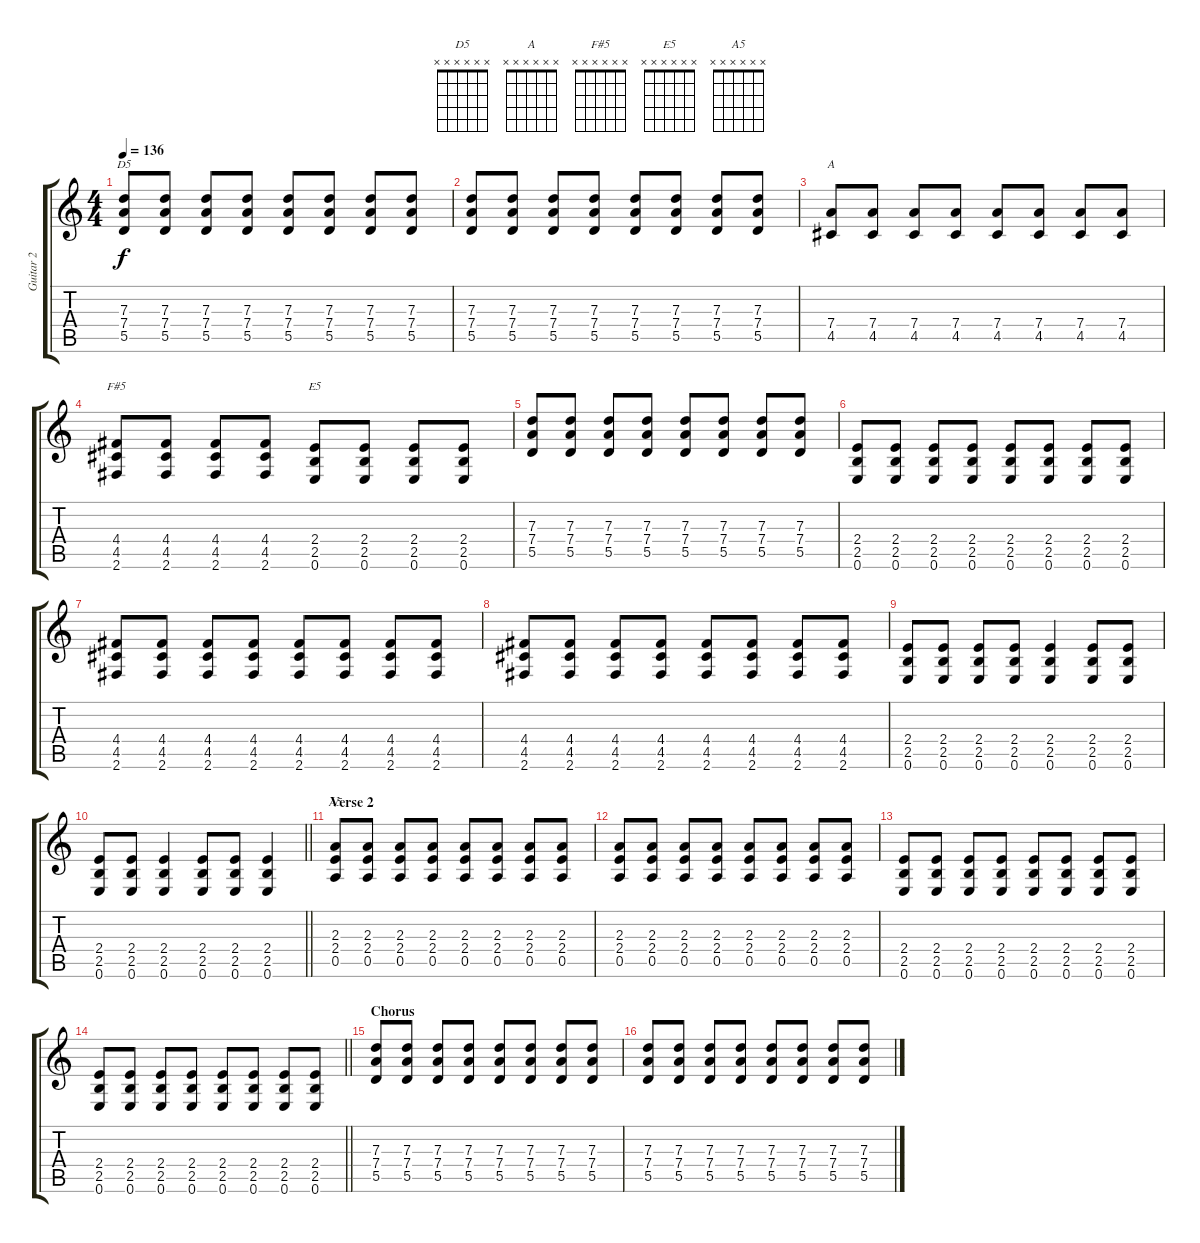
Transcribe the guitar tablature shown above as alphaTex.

\track ("Guitar 2" "Guitar 2") {instrument overdrivenguitar}
\staff {score tabs}
\tuning (E4 B3 G3 D3 A2 E2) {hide}
\chord ("D5" x x x x x x)
\chord ("A" x x x x x x)
\chord ("F#5" x x x x x x)
\chord ("E5" x x x x x x)
\chord ("A5" x x x x x x)
\ts (4 4)
\tempo 136
\clef g2
\ks c
(7.3 7.4 5.5).8{ch "D5" dy f} (7.3 7.4 5.5).8 (7.3 7.4 5.5).8 (7.3 7.4 5.5).8 (7.3 7.4 5.5).8 (7.3 7.4 5.5).8 (7.3 7.4 5.5).8 (7.3 7.4 5.5).8 |
(7.3 7.4 5.5).8 (7.3 7.4 5.5).8 (7.3 7.4 5.5).8 (7.3 7.4 5.5).8 (7.3 7.4 5.5).8 (7.3 7.4 5.5).8 (7.3 7.4 5.5).8 (7.3 7.4 5.5).8 |
(7.4 4.5).8{ch "A"} (7.4 4.5).8 (7.4 4.5).8 (7.4 4.5).8 (7.4 4.5).8 (7.4 4.5).8 (7.4 4.5).8 (7.4 4.5).8 |
(4.4 4.5 2.6).8{ch "F#5"} (4.4 4.5 2.6).8 (4.4 4.5 2.6).8 (4.4 4.5 2.6).8 (2.4 2.5 0.6).8{ch "E5"} (2.4 2.5 0.6).8 (2.4 2.5 0.6).8 (2.4 2.5 0.6).8 |
(7.3 7.4 5.5).8 (7.3 7.4 5.5).8 (7.3 7.4 5.5).8 (7.3 7.4 5.5).8 (7.3 7.4 5.5).8 (7.3 7.4 5.5).8 (7.3 7.4 5.5).8 (7.3 7.4 5.5).8 |
(2.4 2.5 0.6).8 (2.4 2.5 0.6).8 (2.4 2.5 0.6).8 (2.4 2.5 0.6).8 (2.4 2.5 0.6).8 (2.4 2.5 0.6).8 (2.4 2.5 0.6).8 (2.4 2.5 0.6).8 |
(4.4 4.5 2.6).8 (4.4 4.5 2.6).8 (4.4 4.5 2.6).8 (4.4 4.5 2.6).8 (4.4 4.5 2.6).8 (4.4 4.5 2.6).8 (4.4 4.5 2.6).8 (4.4 4.5 2.6).8 |
(4.4 4.5 2.6).8 (4.4 4.5 2.6).8 (4.4 4.5 2.6).8 (4.4 4.5 2.6).8 (4.4 4.5 2.6).8 (4.4 4.5 2.6).8 (4.4 4.5 2.6).8 (4.4 4.5 2.6).8 |
(2.4 2.5 0.6).8 (2.4 2.5 0.6).8 (2.4 2.5 0.6).8 (2.4 2.5 0.6).8 (2.4 2.5 0.6).4 (2.4 2.5 0.6).8 (2.4 2.5 0.6).8 |
\barLineRight lightlight
(2.4 2.5 0.6).8 (2.4 2.5 0.6).8 (2.4 2.5 0.6).4 (2.4 2.5 0.6).8 (2.4 2.5 0.6).8 (2.4 2.5 0.6).4 |
\section ("" "Verse 2")
(2.3 2.4 0.5).8{ch "A5"} (2.3 2.4 0.5).8 (2.3 2.4 0.5).8 (2.3 2.4 0.5).8 (2.3 2.4 0.5).8 (2.3 2.4 0.5).8 (2.3 2.4 0.5).8 (2.3 2.4 0.5).8 |
(2.3 2.4 0.5).8 (2.3 2.4 0.5).8 (2.3 2.4 0.5).8 (2.3 2.4 0.5).8 (2.3 2.4 0.5).8 (2.3 2.4 0.5).8 (2.3 2.4 0.5).8 (2.3 2.4 0.5).8 |
(2.4 2.5 0.6).8 (2.4 2.5 0.6).8 (2.4 2.5 0.6).8 (2.4 2.5 0.6).8 (2.4 2.5 0.6).8 (2.4 2.5 0.6).8 (2.4 2.5 0.6).8 (2.4 2.5 0.6).8 |
\barLineRight lightlight
(2.4 2.5 0.6).8 (2.4 2.5 0.6).8 (2.4 2.5 0.6).8 (2.4 2.5 0.6).8 (2.4 2.5 0.6).8 (2.4 2.5 0.6).8 (2.4 2.5 0.6).8 (2.4 2.5 0.6).8 |
\section ("" "Chorus")
(7.3 7.4 5.5).8 (7.3 7.4 5.5).8 (7.3 7.4 5.5).8 (7.3 7.4 5.5).8 (7.3 7.4 5.5).8 (7.3 7.4 5.5).8 (7.3 7.4 5.5).8 (7.3 7.4 5.5).8 |
(7.3 7.4 5.5).8 (7.3 7.4 5.5).8 (7.3 7.4 5.5).8 (7.3 7.4 5.5).8 (7.3 7.4 5.5).8 (7.3 7.4 5.5).8 (7.3 7.4 5.5).8 (7.3 7.4 5.5).8
